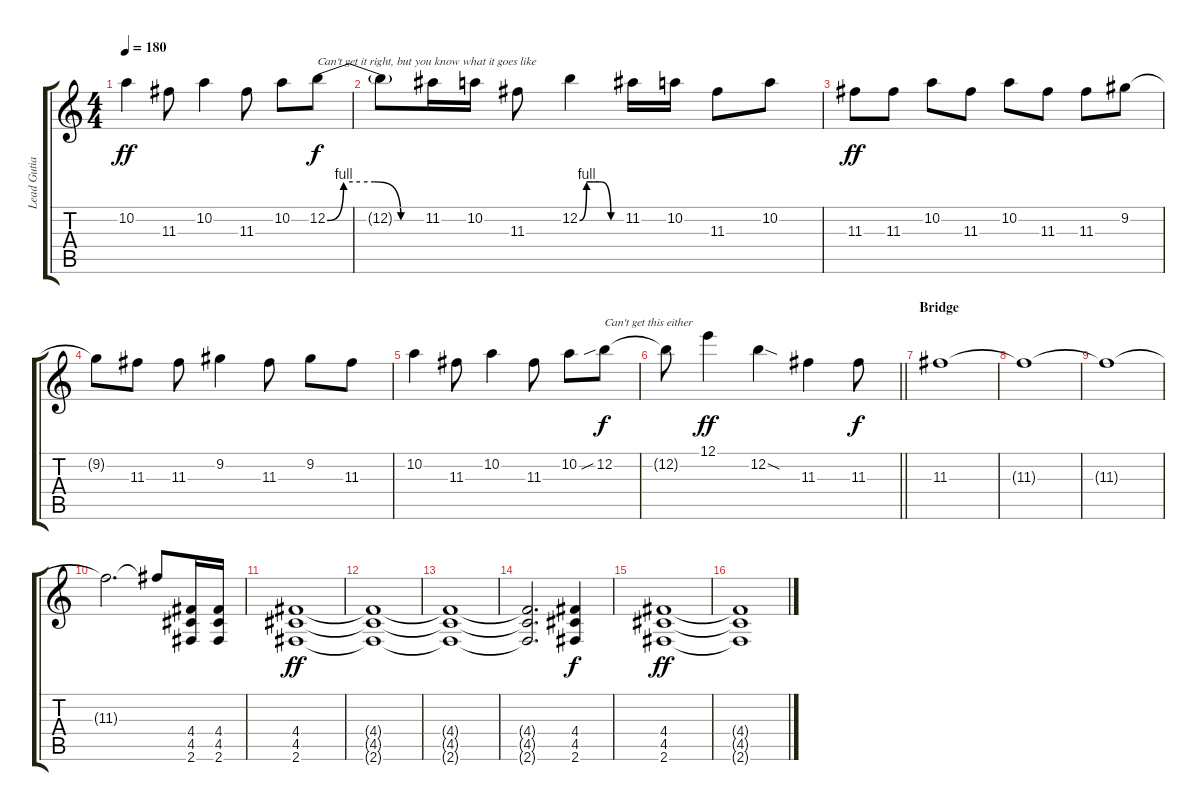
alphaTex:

\track ("Lead Gutiar 2" "Lead Gutia") {instrument distortionguitar}
\staff {score tabs}
\tuning (E4 B3 G3 D3 A2 E2) {hide}
\ts (4 4)
\tempo 180
\clef g2
\ks c
10.2.4{dy ff} 11.3.8 10.2.4 11.3.8 10.2.8 12.2{be (custom 0 0 10 4 20 4 29 4 45 0 60 0)}.8{txt "Can't get it right, but you know what it goes like" dy f} |
12.2{t}.8 11.2.16 10.2.16 11.3.8 12.2{be (custom 0 0 10 4 20 4 29 4 45 0 60 0)}.4 11.2.16 10.2.16 11.3.8 10.2.8 |
11.3.8{dy ff} 11.3.8 10.2.8 11.3.8 10.2.8 11.3.8 11.3.8 9.2.8 |
9.2{t}.8 11.3.8 11.3.8 9.2.4 11.3.8 9.2.8 11.3.8 |
10.2.4 11.3.8 10.2.4 11.3.8 10.2.8 12.2{sib}.8{txt "Can't get this either" dy f} |
\barLineRight lightlight
12.2{t}.8 12.1.4{dy ff} 12.2{sod}.4 11.3.4 11.3.8{dy f} |
\section ("" "Bridge")
11.3.1 |
11.3{t}.1 |
11.3{t}.1 |
11.3{t}.2{d} 11.3{t}.8 (4.4 4.5 2.6).16 (4.4 4.5 2.6).16 |
(4.4 4.5 2.6).1{dy ff} |
(4.4{t} 4.5{t} 2.6{t}).1 |
(4.4{t} 4.5{t} 2.6{t}).1 |
(4.4{t} 4.5{t} 2.6{t}).2{d} (4.4 4.5 2.6).4{dy f} |
(4.4 4.5 2.6).1{dy ff} |
(4.4{t} 4.5{t} 2.6{t}).1
